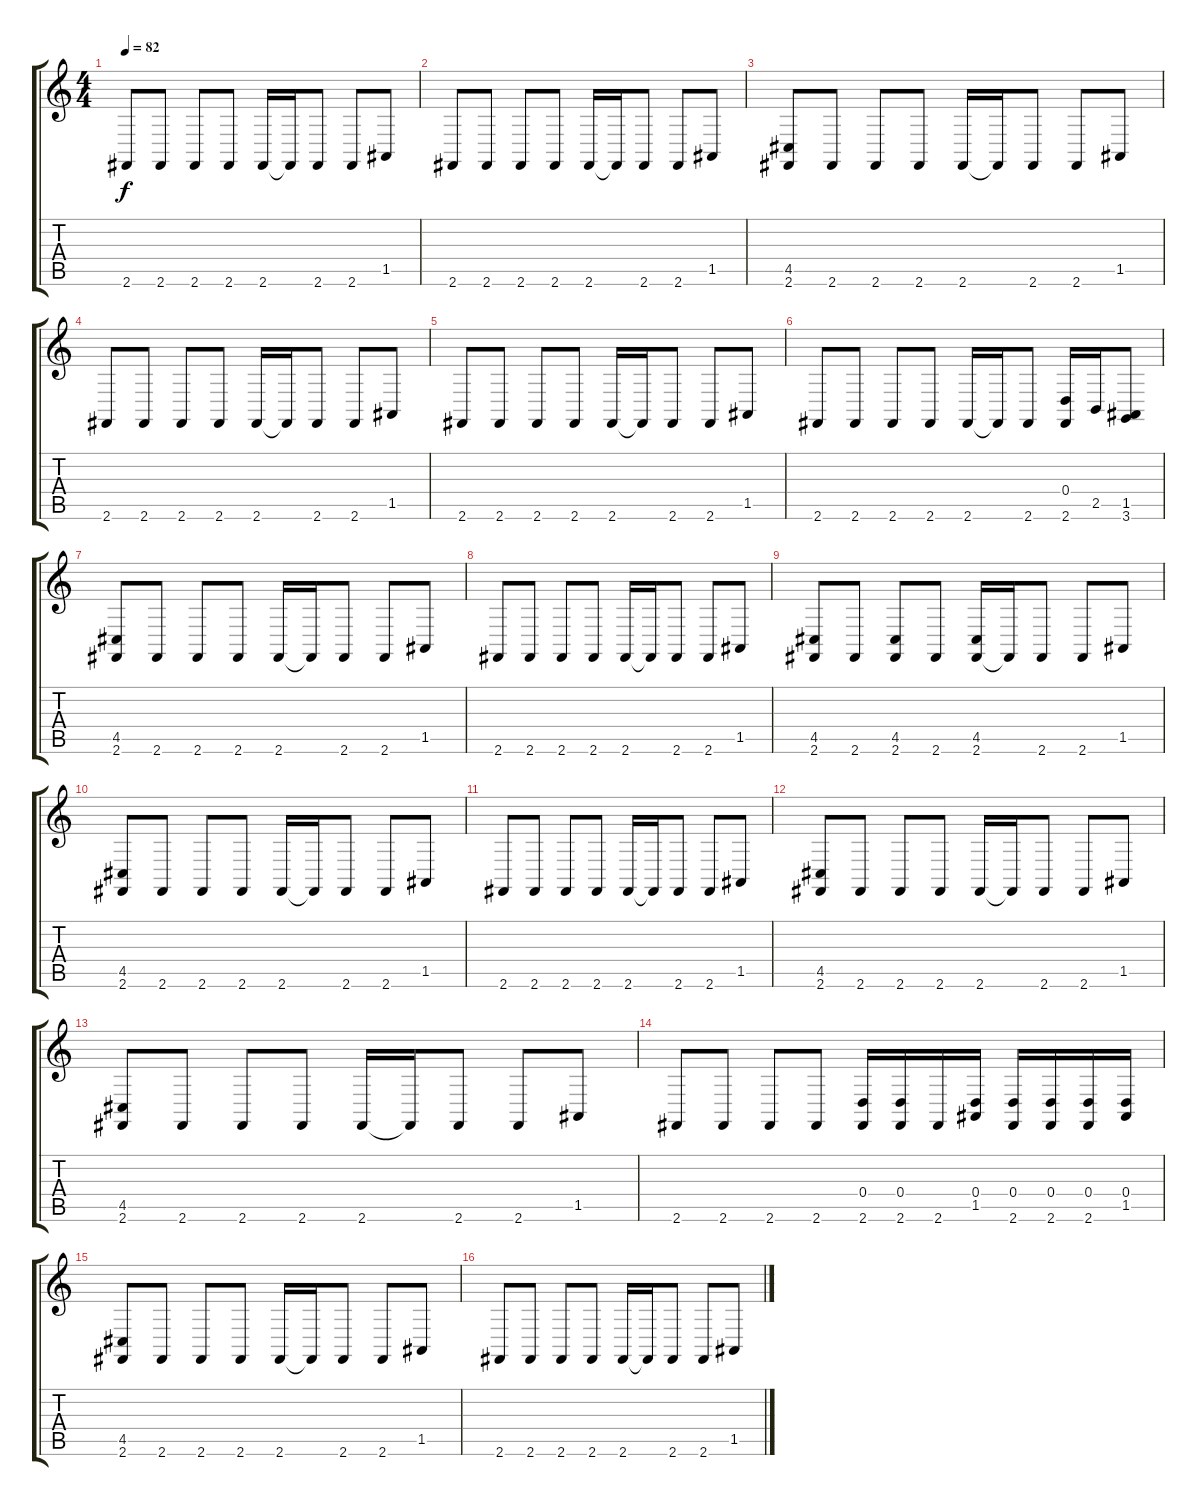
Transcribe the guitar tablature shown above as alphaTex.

\track "" {instrument acousticgrandpiano}
\staff {score tabs}
\tuning (E4 B3 G3 D3 A2 E2) {hide}
\ts (4 4)
\tempo 82
\clef g2
\ks c
2.6.8{dy f} 2.6.8 2.6.8 2.6.8 2.6.16 2.6{t}.16 2.6.8 2.6.8 1.5.8 |
2.6.8 2.6.8 2.6.8 2.6.8 2.6.16 2.6{t}.16 2.6.8 2.6.8 1.5.8 |
(4.5 2.6).8 2.6.8 2.6.8 2.6.8 2.6.16 2.6{t}.16 2.6.8 2.6.8 1.5.8 |
2.6.8 2.6.8 2.6.8 2.6.8 2.6.16 2.6{t}.16 2.6.8 2.6.8 1.5.8 |
2.6.8 2.6.8 2.6.8 2.6.8 2.6.16 2.6{t}.16 2.6.8 2.6.8 1.5.8 |
2.6.8 2.6.8 2.6.8 2.6.8 2.6.16 2.6{t}.16 2.6.8 (0.4 2.6).16 2.5.16 (1.5 3.6).8 |
(4.5 2.6).8 2.6.8 2.6.8 2.6.8 2.6.16 2.6{t}.16 2.6.8 2.6.8 1.5.8 |
2.6.8 2.6.8 2.6.8 2.6.8 2.6.16 2.6{t}.16 2.6.8 2.6.8 1.5.8 |
(4.5 2.6).8 2.6.8 (4.5 2.6).8 2.6.8 (4.5 2.6).16 2.6{t}.16 2.6.8 2.6.8 1.5.8 |
(4.5 2.6).8 2.6.8 2.6.8 2.6.8 2.6.16 2.6{t}.16 2.6.8 2.6.8 1.5.8 |
2.6.8 2.6.8 2.6.8 2.6.8 2.6.16 2.6{t}.16 2.6.8 2.6.8 1.5.8 |
(4.5 2.6).8 2.6.8 2.6.8 2.6.8 2.6.16 2.6{t}.16 2.6.8 2.6.8 1.5.8 |
(4.5 2.6).8 2.6.8 2.6.8 2.6.8 2.6.16 2.6{t}.16 2.6.8 2.6.8 1.5.8 |
2.6.8 2.6.8 2.6.8 2.6.8 (0.4 2.6).16 (0.4 2.6).16 2.6.16 (0.4 1.5).16 (0.4 2.6).16 (0.4 2.6).16 (0.4 2.6).16 (0.4 1.5).16 |
(4.5 2.6).8 2.6.8 2.6.8 2.6.8 2.6.16 2.6{t}.16 2.6.8 2.6.8 1.5.8 |
2.6.8 2.6.8 2.6.8 2.6.8 2.6.16 2.6{t}.16 2.6.8 2.6.8 1.5.8
